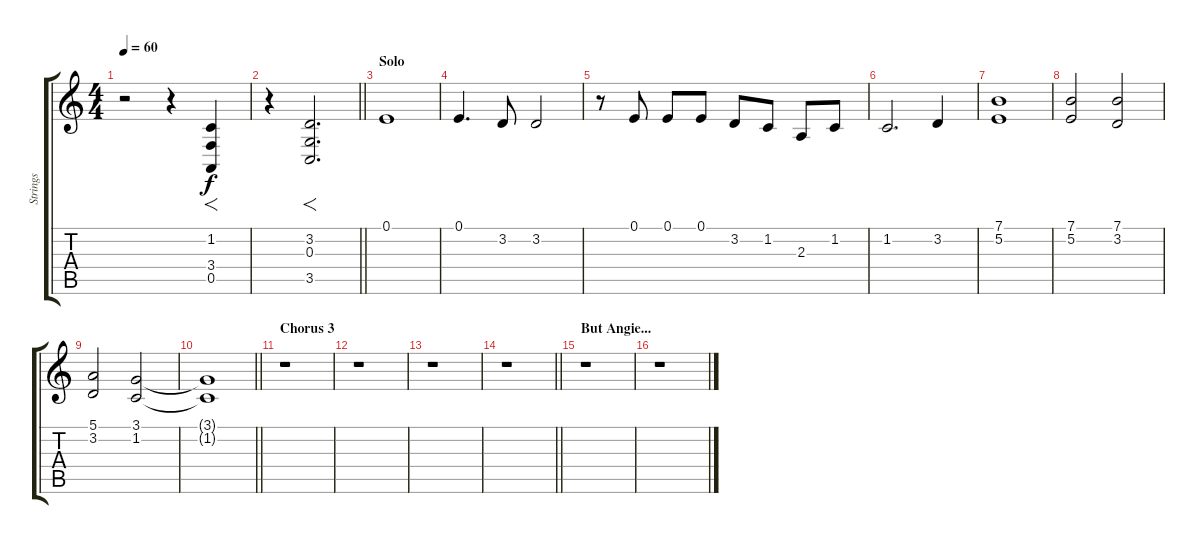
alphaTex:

\track ("Strings" "Strings") {instrument stringensemble1}
\staff {score tabs}
\tuning (E4 B3 G3 D3 A2 E2) {hide}
\ts (4 4)
\tempo 60
\clef g2
\ks c
r.2{dy f} r.4 (1.2 3.4 0.5).4{f} |
\barLineRight lightlight
r.4 (3.2 0.3 3.5).2{f d} |
\section ("" "Solo")
0.1.1 |
0.1.4{d} 3.2.8 3.2.2 |
r.8 0.1.8 0.1.8 0.1.8 3.2.8 1.2.8 2.3.8 1.2.8 |
1.2.2{d} 3.2.4 |
(7.1 5.2).1 |
(7.1 5.2).2 (7.1 3.2).2 |
(5.1 3.2).2 (3.1 1.2).2 |
\barLineRight lightlight
(3.1{t} 1.2{t}).1 |
\section ("" "Chorus 3")
r.1 |
r.1 |
r.1 |
\barLineRight lightlight
r.1 |
\section ("" "But Angie...")
r.1 |
r.1
